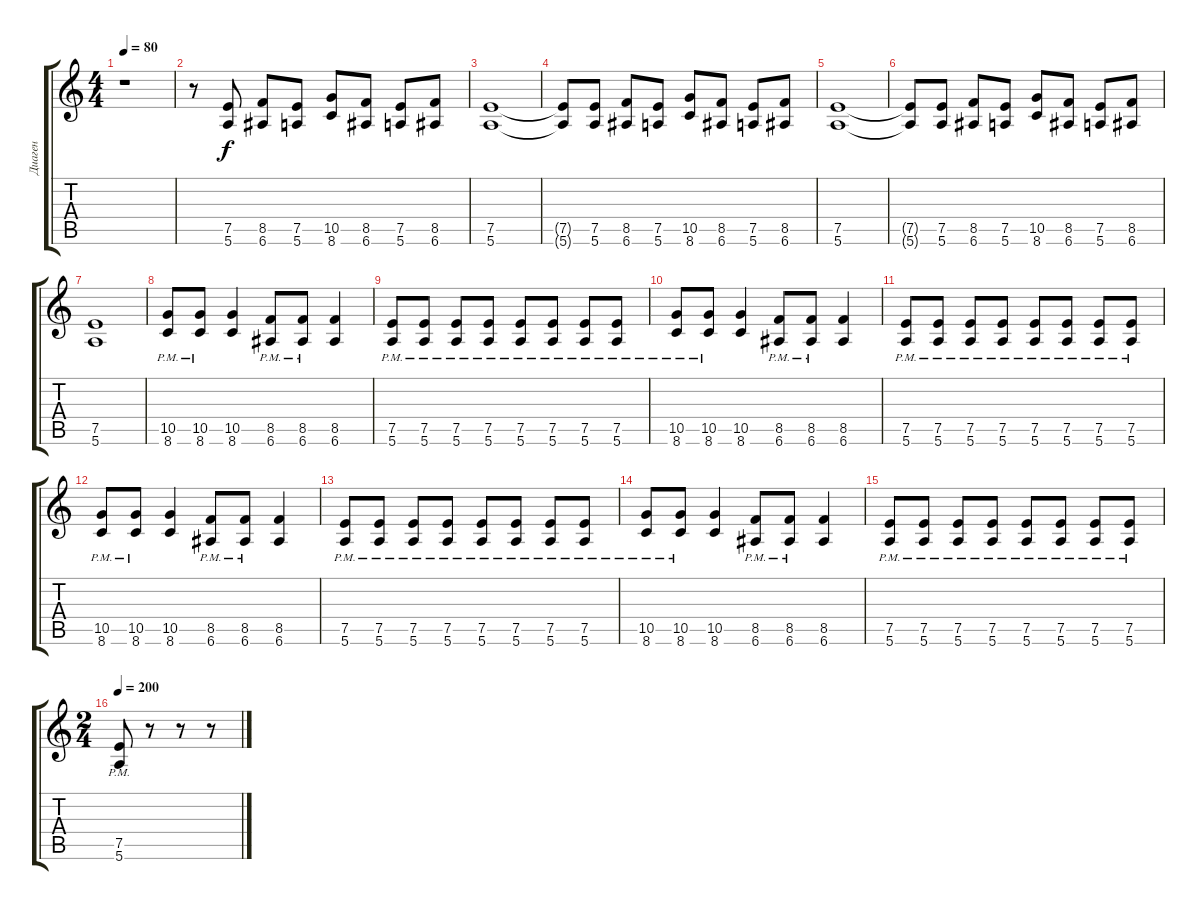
\track ("Диаген" "Диаген") {instrument overdrivenguitar}
\staff {score tabs}
\tuning (E4 B3 G3 D3 A2 E2) {hide}
\ts (4 4)
\tempo 80
\clef g2
\ks c
r.1{dy f instrument overdrivenguitar} |
r.8 (7.5 5.6).8 (8.5 6.6).8 (7.5 5.6).8 (10.5 8.6).8 (8.5 6.6).8 (7.5 5.6).8 (8.5 6.6).8 |
(7.5 5.6).1 |
(7.5{t} 5.6{t}).8 (7.5 5.6).8 (8.5 6.6).8 (7.5 5.6).8 (10.5 8.6).8 (8.5 6.6).8 (7.5 5.6).8 (8.5 6.6).8 |
(7.5 5.6).1 |
(7.5{t} 5.6{t}).8 (7.5 5.6).8 (8.5 6.6).8 (7.5 5.6).8 (10.5 8.6).8 (8.5 6.6).8 (7.5 5.6).8 (8.5 6.6).8 |
(7.5 5.6).1 |
(10.5{pm} 8.6{pm}).8 (10.5{pm} 8.6{pm}).8 (10.5 8.6).4 (8.5{pm} 6.6{pm}).8 (8.5{pm} 6.6{pm}).8 (8.5 6.6).4 |
(7.5{pm} 5.6{pm}).8 (7.5{pm} 5.6{pm}).8 (7.5{pm} 5.6{pm}).8 (7.5{pm} 5.6{pm}).8 (7.5{pm} 5.6{pm}).8 (7.5{pm} 5.6{pm}).8 (7.5{pm} 5.6{pm}).8 (7.5{pm} 5.6{pm}).8 |
(10.5{pm} 8.6{pm}).8 (10.5{pm} 8.6{pm}).8 (10.5 8.6).4 (8.5{pm} 6.6{pm}).8 (8.5{pm} 6.6{pm}).8 (8.5 6.6).4 |
(7.5{pm} 5.6{pm}).8 (7.5{pm} 5.6{pm}).8 (7.5{pm} 5.6{pm}).8 (7.5{pm} 5.6{pm}).8 (7.5{pm} 5.6{pm}).8 (7.5{pm} 5.6{pm}).8 (7.5{pm} 5.6{pm}).8 (7.5{pm} 5.6{pm}).8 |
(10.5{pm} 8.6{pm}).8 (10.5{pm} 8.6{pm}).8 (10.5 8.6).4 (8.5{pm} 6.6{pm}).8 (8.5{pm} 6.6{pm}).8 (8.5 6.6).4 |
(7.5{pm} 5.6{pm}).8 (7.5{pm} 5.6{pm}).8 (7.5{pm} 5.6{pm}).8 (7.5{pm} 5.6{pm}).8 (7.5{pm} 5.6{pm}).8 (7.5{pm} 5.6{pm}).8 (7.5{pm} 5.6{pm}).8 (7.5{pm} 5.6{pm}).8 |
(10.5{pm} 8.6{pm}).8 (10.5{pm} 8.6{pm}).8 (10.5 8.6).4 (8.5{pm} 6.6{pm}).8 (8.5{pm} 6.6{pm}).8 (8.5 6.6).4 |
(7.5{pm} 5.6{pm}).8 (7.5{pm} 5.6{pm}).8 (7.5{pm} 5.6{pm}).8 (7.5{pm} 5.6{pm}).8 (7.5{pm} 5.6{pm}).8 (7.5{pm} 5.6{pm}).8 (7.5{pm} 5.6{pm}).8 (7.5{pm} 5.6{pm}).8 |
\ts (2 4)
\tempo 200
(7.5{pm} 5.6{pm}).8 r.8 r.8 r.8
